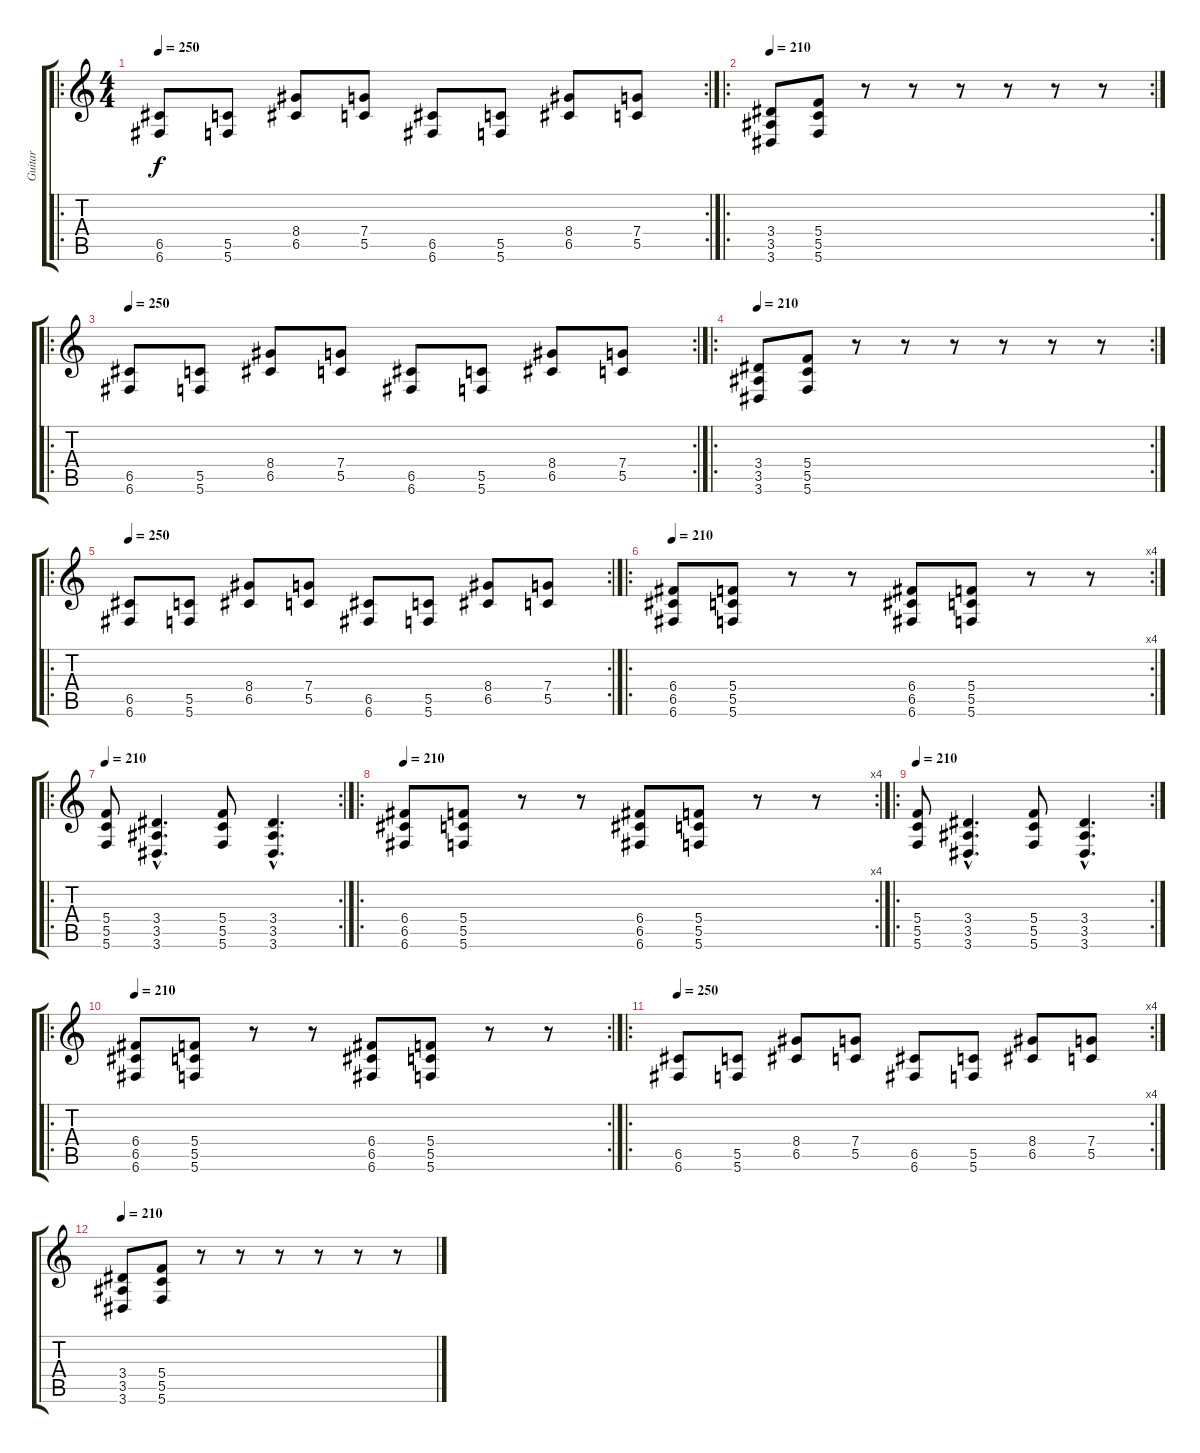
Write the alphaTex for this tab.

\track ("Guitar" "Guitar") {instrument distortionguitar}
\staff {score tabs}
\tuning (D4 A3 F3 C3 G2 C2) {hide}
\ro
\rc 2
\ts (4 4)
\tempo 250
\clef g2
\ks c
(6.5 6.6).8{dy f} (5.5 5.6).8 (8.4 6.5).8 (7.4 5.5).8 (6.5 6.6).8 (5.5 5.6).8 (8.4 6.5).8 (7.4 5.5).8 |
\ro
\rc 2
\tempo 210
(3.4 3.5 3.6).8 (5.4 5.5 5.6).8 r.8 r.8 r.8 r.8 r.8 r.8 |
\ro
\rc 2
\tempo 250
(6.5 6.6).8 (5.5 5.6).8 (8.4 6.5).8 (7.4 5.5).8 (6.5 6.6).8 (5.5 5.6).8 (8.4 6.5).8 (7.4 5.5).8 |
\ro
\rc 2
\tempo 210
(3.4 3.5 3.6).8 (5.4 5.5 5.6).8 r.8 r.8 r.8 r.8 r.8 r.8 |
\ro
\rc 2
\tempo 250
(6.5 6.6).8 (5.5 5.6).8 (8.4 6.5).8 (7.4 5.5).8 (6.5 6.6).8 (5.5 5.6).8 (8.4 6.5).8 (7.4 5.5).8 |
\ro
\rc 4
\tempo 210
(6.4 6.5 6.6).8 (5.4 5.5 5.6).8 r.8 r.8 (6.4 6.5 6.6).8 (5.4 5.5 5.6).8 r.8 r.8 |
\ro
\rc 2
\tempo 210
(5.4 5.5 5.6).8 (3.4{hac} 3.5{hac} 3.6{hac}).4{d} (5.4 5.5 5.6).8 (3.4{hac} 3.5{hac} 3.6{hac}).4{d} |
\ro
\rc 4
\tempo 210
(6.4 6.5 6.6).8 (5.4 5.5 5.6).8 r.8 r.8 (6.4 6.5 6.6).8 (5.4 5.5 5.6).8 r.8 r.8 |
\ro
\rc 2
\tempo 210
(5.4 5.5 5.6).8 (3.4{hac} 3.5{hac} 3.6{hac}).4{d} (5.4 5.5 5.6).8 (3.4{hac} 3.5{hac} 3.6{hac}).4{d} |
\ro
\rc 2
\tempo 210
(6.4 6.5 6.6).8 (5.4 5.5 5.6).8 r.8 r.8 (6.4 6.5 6.6).8 (5.4 5.5 5.6).8 r.8 r.8 |
\ro
\rc 4
\tempo 250
(6.5 6.6).8 (5.5 5.6).8 (8.4 6.5).8 (7.4 5.5).8 (6.5 6.6).8 (5.5 5.6).8 (8.4 6.5).8 (7.4 5.5).8 |
\tempo 210
(3.4 3.5 3.6).8 (5.4 5.5 5.6).8 r.8 r.8 r.8 r.8 r.8 r.8
